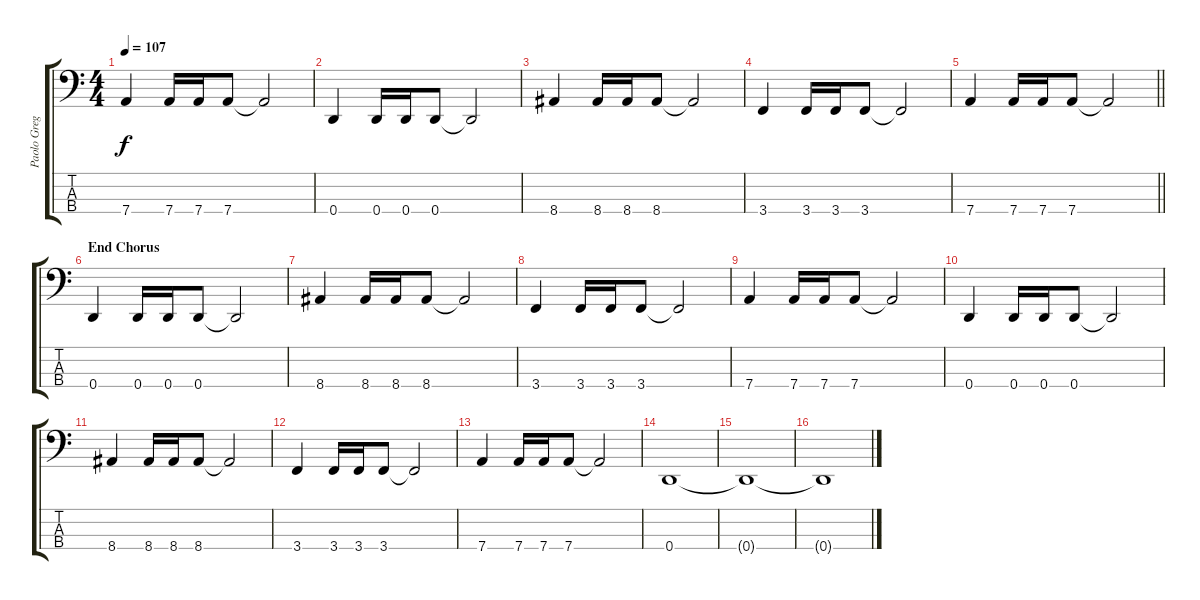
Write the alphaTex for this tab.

\track ("Paolo Gregoletto" "Paolo Greg") {instrument electricbasspick}
\staff {score tabs}
\tuning (G2 D2 A1 D1) {hide}
\ts (4 4)
\tempo 107
\clef f4
\ks c
7.4.4{dy f} 7.4.16 7.4.16 7.4.8 7.4{t}.2 |
0.4.4 0.4.16 0.4.16 0.4.8 0.4{t}.2 |
8.4.4 8.4.16 8.4.16 8.4.8 8.4{t}.2 |
3.4.4 3.4.16 3.4.16 3.4.8 3.4{t}.2 |
\barLineRight lightlight
7.4.4 7.4.16 7.4.16 7.4.8 7.4{t}.2 |
\section ("" "End Chorus")
0.4.4 0.4.16 0.4.16 0.4.8 0.4{t}.2 |
8.4.4 8.4.16 8.4.16 8.4.8 8.4{t}.2 |
3.4.4 3.4.16 3.4.16 3.4.8 3.4{t}.2 |
7.4.4 7.4.16 7.4.16 7.4.8 7.4{t}.2 |
0.4.4 0.4.16 0.4.16 0.4.8 0.4{t}.2 |
8.4.4 8.4.16 8.4.16 8.4.8 8.4{t}.2 |
3.4.4 3.4.16 3.4.16 3.4.8 3.4{t}.2 |
7.4.4 7.4.16 7.4.16 7.4.8 7.4{t}.2 |
0.4.1 |
0.4{t}.1 |
0.4{t}.1
